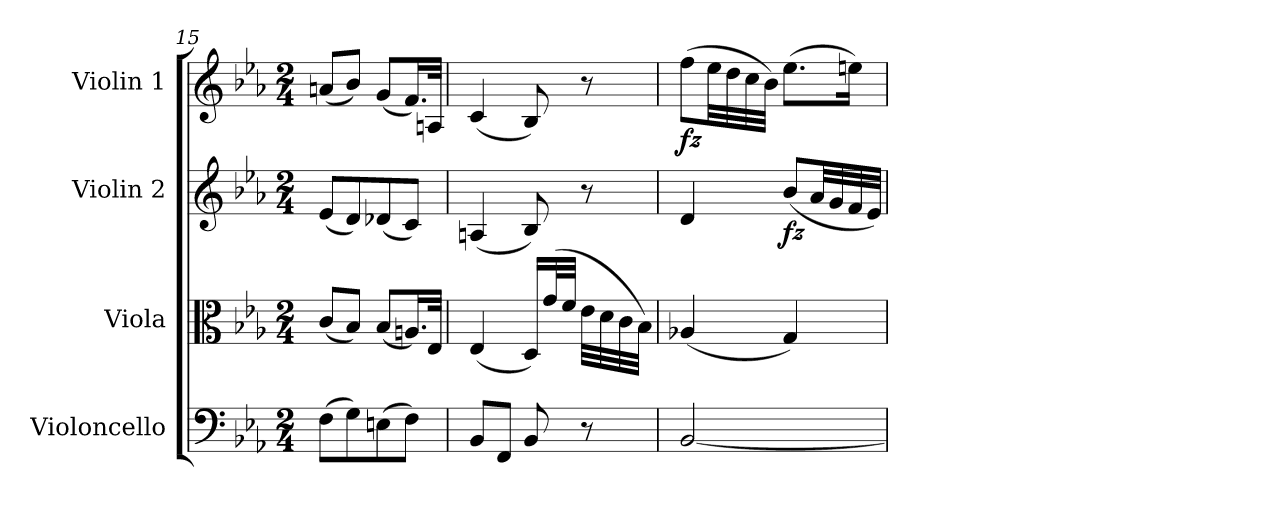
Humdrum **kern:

**kern	**kern	**kern	**dynam	**kern	**dynam
*part4	*part3	*part2	*part2	*part1	*part1
*staff4	*staff3	*staff2	*staff2	*staff1	*staff1
*I"Violoncello	*I"Viola	*I"Violin 2	*	*I"Violin 1	*
*I'Vc	*I'Vla	*I'Vln	*	*I'Vln	*
!!LO:LB:g=z
*clefF4	*clefC3	*clefG2	*	*clefG2	*
*k[b-e-a-]	*k[b-e-a-]	*k[b-e-a-]	*	*k[b-e-a-]	*
*M2/4	*M2/4	*M2/4	*	*M2/4	*
=15	=15	=15	=15	=15	=15
(8F\L	(8c/L	(8e-/L	.	(8an/L	.
8G\)	8B-/J)	8d/)	.	8b-/J)	.
(8En\	(8B-/L	(8d-X/	.	(8g/L	.
8F\J)	16.An/L)	8c/J)	.	16.f/L)	.
.	32E-/JJk	.	.	32An/JJk	.
=16	=16	=16	=16	=16	=16
8BB-/L	(4E-/	(4An/	.	(4c/	.
8FF/J	.	.	.	.	.
8BB-/	16D/LL)	8B-/)	.	8B-/)	.
.	(32g/L	.	.	.	.
.	32f/JJJ	.	.	.	.
8r	32e-\LLL	8r	.	8r	.
.	32d\	.	.	.	.
.	32c\	.	.	.	.
.	32B-\JJJ)	.	.	.	.
=17	=17	=17	=17	=17	=17
!	!	!	!	!	!LO:DY:b
[2BB-/	(4A-X/	4d/	.	(8ff\L	fz
.	.	.	.	32ee-\LL	.
.	.	.	.	32dd\	.
.	.	.	.	32cc\	.
.	.	.	.	32b-\JJJ)	.
!	!	!	!LO:DY:b	!	!
.	4G/)	(8b-/L	fz	(8.ee-\L	.
.	.	32a-/LL	.	.	.
.	.	32g/	.	.	.
.	.	32f/	.	16een\Jk)	.
.	.	32e-/JJJ)	.	.	.
=	=	=	=	=	=
*-	*-	*-	*-	*-	*-
